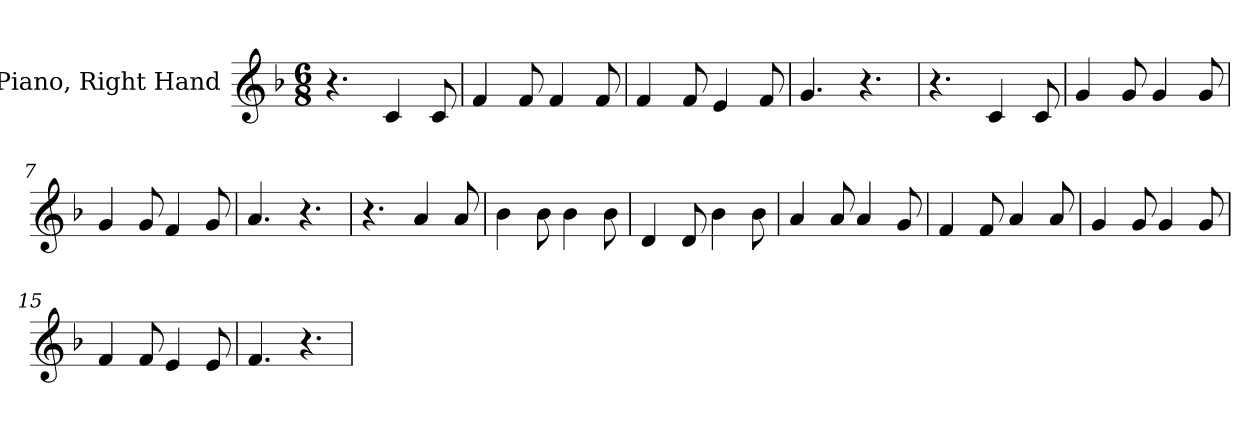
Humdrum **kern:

**kern
*part1
*staff1
*I"Piano, Right Hand
*I'Pno.
*clefG2
*k[b-]
*M6/8
*MM160
=1
4.r
4c/
8c/
=2
4f/
8f/
4f/
8f/
=3
4f/
8f/
4e/
8f/
=4
4.g/
4.r
=5
4.r
4c/
8c/
=6
4g/
8g/
4g/
8g/
=7
4g/
8g/
4f/
8g/
=8
4.a/
4.r
!!LO:LB:g=z
=9
4.r
4a/
8a/
=10
4b-\
8b-\
4b-\
8b-\
=11
4d/
8d/
4b-\
8b-\
=12
4a/
8a/
4a/
8g/
=13
4f/
8f/
4a/
8a/
=14
4g/
8g/
4g/
8g/
=15
4f/
8f/
4e/
8e/
=16
4.f/
4.r
=
*-
